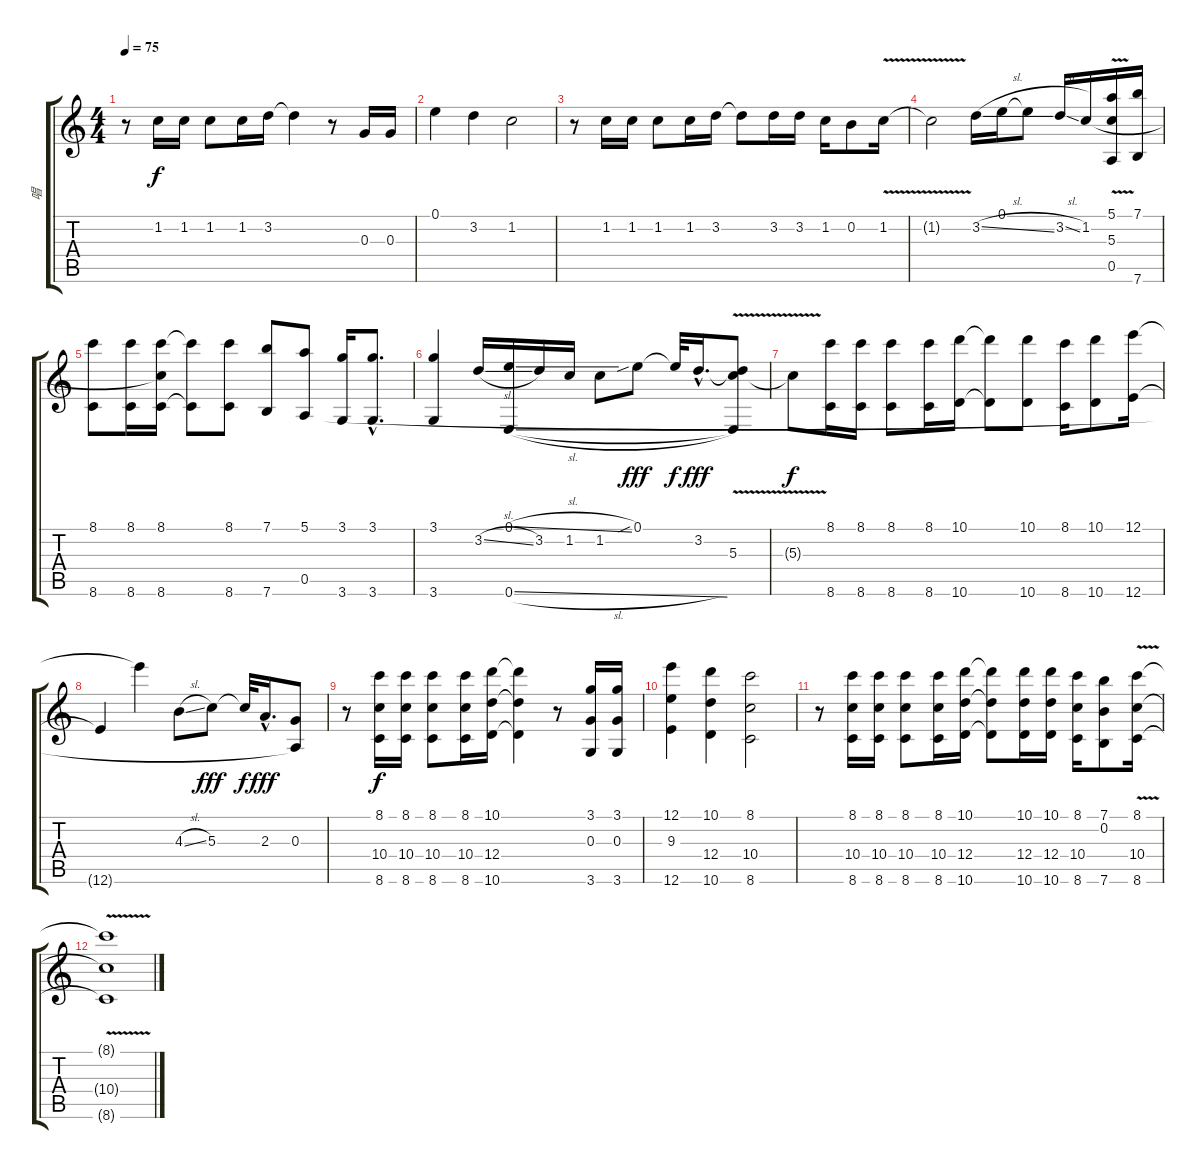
\track ("唱" "唱") {instrument acousticguitarnylon}
\staff {score tabs}
\tuning (E4 B3 G3 D3 A2 E2) {hide}
\ts (4 4)
\tempo 75
\clef g2
\ks c
r.8{dy f} 1.2.16 1.2.16 1.2.8 1.2.16 3.2.16 3.2{t}.4 r.8 0.3.16 0.3.16 |
0.1.4 3.2.4 1.2.2 |
r.8 1.2.16 1.2.16 1.2.8 1.2.16 3.2.16 3.2{t}.8 3.2.16 3.2.16 1.2.16 0.2.8 1.2{v}.16 |
1.2{t}.2 3.2{sl}.16 0.1.16 0.1{t}.8 3.2{sl}.16 1.2.16 (5.1 5.3{v} 0.5).16 (7.1 7.6).16 |
(8.1 8.6).8 (8.1 8.6).16 (8.1 1.2{t} 8.6).16 (8.1{t} 8.6{t}).8 (8.1 8.6).8 (7.1 7.6).8 (5.1 0.5).8 (3.1 3.6).16 (3.1{hac} 3.6{hac}).8{d} |
(3.1 3.6).4 3.2{sl}.16 (0.1{sl} 0.6{sl}).16 3.2.16 1.2.16 1.2.8 0.1{sib}.8{dy fff} 0.1{t}.32{dy f} 3.2{hac}.16{d dy fff} (3.2{t} 5.3{v} 0.6{t}).8 |
5.3{t}.8{dy f} (8.1 8.6).16 (8.1 8.6).16 (8.1 8.6).8 (8.1 8.6).16 (10.1 10.6).16 (10.1{t} 10.6{t}).8 (10.1 10.6).8 (8.1 8.6).16 (10.1 10.6).8 (12.1 12.6).16 |
12.6{t}.4 12.1{t}.4 4.3{sl}.8 5.3.8{dy fff} 5.3{t}.32{dy f} 2.3{hac}.16{d dy fff} (0.3 0.5{t}).8 |
r.8 (8.1 10.4 8.6).16{dy f} (8.1 10.4 8.6).16 (8.1 10.4 8.6).8 (8.1 10.4 8.6).16 (10.1 12.4 10.6).16 (10.1{t} 12.4{t} 10.6{t}).4 r.8 (3.1 0.3 3.6).16 (3.1 0.3 3.6).16 |
(12.1 9.3 12.6).4 (10.1 12.4 10.6).4 (8.1 10.4 8.6).2 |
r.8 (8.1 10.4 8.6).16 (8.1 10.4 8.6).16 (8.1 10.4 8.6).8 (8.1 10.4 8.6).16 (10.1 12.4 10.6).16 (10.1{t} 12.4{t} 10.6{t}).8 (10.1 12.4 10.6).16 (10.1 12.4 10.6).16 (8.1 10.4 8.6).16 (7.1 0.2 7.6).8 (8.1{v} 10.4{v} 8.6{v}).16 |
(8.1{t} 10.4{t} 8.6{t}).1
